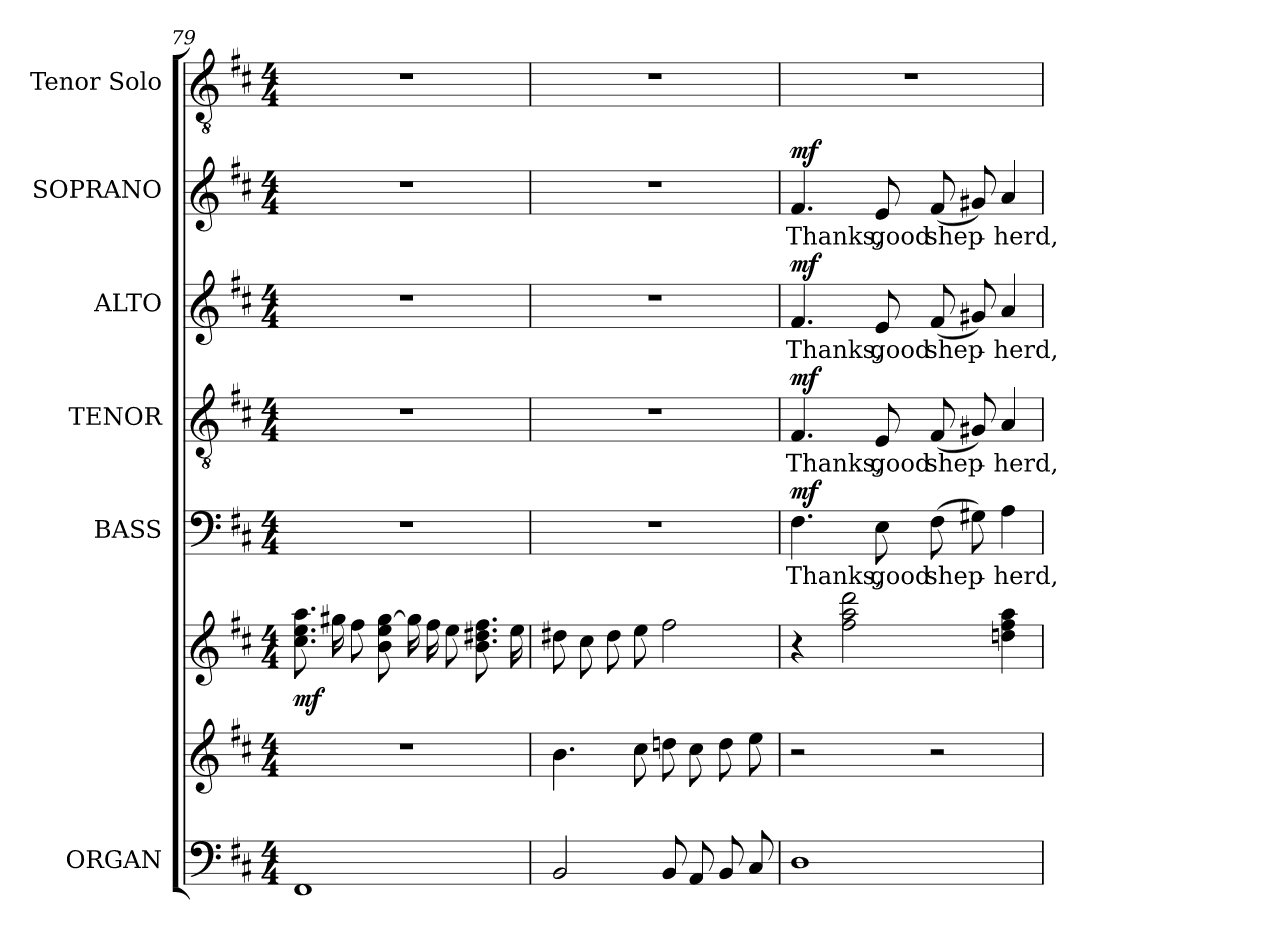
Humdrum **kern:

**kern	**kern	**kern	**dynam	**kern	**text	**dynam	**kern	**text	**dynam	**kern	**text	**dynam	**kern	**text	**dynam	**kern
*part6	*part6	*part6	*part6	*part5	*part5	*part5	*part4	*part4	*part4	*part3	*part3	*part3	*part2	*part2	*part2	*part1
*staff8	*staff7	*staff6	*staff6/7/8	*staff5	*staff5	*staff5	*staff4	*staff4	*staff4	*staff3	*staff3	*staff3	*staff2	*staff2	*staff2	*staff1
*I"ORGAN	*	*	*	*I"BASS	*	*	*I"TENOR	*	*	*I"ALTO	*	*	*I"SOPRANO	*	*	*I"Tenor Solo
*	*	*	*	*I'B.	*	*	*I'T.	*	*	*I'A.	*	*	*I'S.	*	*	*I'T. Solo
*clefF4	*clefG2	*clefG2	*	*clefF4	*	*	*clefGv2	*	*	*clefG2	*	*	*clefG2	*	*	*clefGv2
*	*	*	*	*	*	*	*ITrd7c12	*	*	*	*	*	*	*	*	*ITrd7c12
*k[f#c#]	*k[f#c#]	*k[f#c#]	*	*k[f#c#]	*	*	*k[f#c#]	*	*	*k[f#c#]	*	*	*k[f#c#]	*	*	*k[f#c#]
*D:	*D:	*D:	*	*D:	*	*	*D:	*	*	*D:	*	*	*D:	*	*	*D:
*M4/4	*M4/4	*M4/4	*	*M4/4	*	*	*M4/4	*	*	*M4/4	*	*	*M4/4	*	*	*M4/4
=79	=79	=79	=79	=79	=79	=79	=79	=79	=79	=79	=79	=79	=79	=79	=79	=79
1FF#i	1r	8.cc#i\ 8.eei 8.aai	mf	1r	.	.	1r	.	.	1r	.	.	1r	.	.	1r
.	.	16gg#Xi\	.	.	.	.	.	.	.	.	.	.	.	.	.	.
.	.	8ff#i\	.	.	.	.	.	.	.	.	.	.	.	.	.	.
.	.	8bi\ 8eei [8gg#i	.	.	.	.	.	.	.	.	.	.	.	.	.	.
.	.	16gg#i\]	.	.	.	.	.	.	.	.	.	.	.	.	.	.
.	.	16ff#i\	.	.	.	.	.	.	.	.	.	.	.	.	.	.
.	.	8eei\	.	.	.	.	.	.	.	.	.	.	.	.	.	.
.	.	8.bi\ 8.dd#Xi 8.ff#i	.	.	.	.	.	.	.	.	.	.	.	.	.	.
.	.	16eei\	.	.	.	.	.	.	.	.	.	.	.	.	.	.
=80	=80	=80	=80	=80	=80	=80	=80	=80	=80	=80	=80	=80	=80	=80	=80	=80
2BBi/	4.bi\	8dd#Xi\	.	1r	.	.	1r	.	.	1r	.	.	1r	.	.	1r
.	.	8cc#i\	.	.	.	.	.	.	.	.	.	.	.	.	.	.
.	.	8dd#i\	.	.	.	.	.	.	.	.	.	.	.	.	.	.
.	8cc#i\	8eei\	.	.	.	.	.	.	.	.	.	.	.	.	.	.
8BBi/	8ddni\	2ff#i\	.	.	.	.	.	.	.	.	.	.	.	.	.	.
8AAi/	8cc#i\	.	.	.	.	.	.	.	.	.	.	.	.	.	.	.
8BBi/	8ddi\	.	.	.	.	.	.	.	.	.	.	.	.	.	.	.
8C#i/	8eei\	.	.	.	.	.	.	.	.	.	.	.	.	.	.	.
!!LO:PB:g=z
=81	=81	=81	=81	=81	=81	=81	=81	=81	=81	=81	=81	=81	=81	=81	=81	=81
!	!	!	!	!	!LO:LY:b:color=#000000	!	!	!	!	!	!	!	!	!	!	!
!	!	!	!	!	!	!	!	!LO:LY:b:color=#000000	!	!	!	!	!	!	!	!
!	!	!	!	!	!	!	!	!	!	!	!LO:LY:b:color=#000000	!	!	!	!	!
!	!	!	!	!	!	!	!	!	!	!	!	!	!	!LO:LY:b:color=#000000	!	!
1Di	2r	4r	.	4.F#i\	Thanks,	mf	4.FF#i/	Thanks,	mf	4.f#i/	Thanks,	mf	4.f#i/	Thanks,	mf	1r
.	.	2ff#i\ 2aai 2dddi	.	.	.	.	.	.	.	.	.	.	.	.	.	.
!	!	!	!	!	!LO:LY:b:color=#000000	!	!	!	!	!	!	!	!	!	!	!
!	!	!	!	!	!	!	!	!LO:LY:b:color=#000000	!	!	!	!	!	!	!	!
!	!	!	!	!	!	!	!	!	!	!	!LO:LY:b:color=#000000	!	!	!	!	!
!	!	!	!	!	!	!	!	!	!	!	!	!	!	!LO:LY:b:color=#000000	!	!
.	.	.	.	8Ei\	good	.	8EEi/	good	.	8ei/	good	.	8ei/	good	.	.
!	!	!	!	!	!LO:LY:b:color=#000000	!	!	!	!	!	!	!	!	!	!	!
!	!	!	!	!	!	!	!	!LO:LY:b:color=#000000	!	!	!	!	!	!	!	!
!	!	!	!	!	!	!	!	!	!	!	!LO:LY:b:color=#000000	!	!	!	!	!
!	!	!	!	!	!	!	!	!	!	!	!	!	!	!LO:LY:b:color=#000000	!	!
.	2r	.	.	(8F#i\	shep-	.	(8FF#i/	shep-	.	(8f#i/	shep-	.	(8f#i/	shep-	.	.
.	.	.	.	8G#Xi\)	.	.	8GG#Xi/)	.	.	8g#Xi/)	.	.	8g#Xi/)	.	.	.
!	!	!	!	!	!LO:LY:b:color=#000000	!	!	!	!	!	!	!	!	!	!	!
!	!	!	!	!	!	!	!	!LO:LY:b:color=#000000	!	!	!	!	!	!	!	!
!	!	!	!	!	!	!	!	!	!	!	!LO:LY:b:color=#000000	!	!	!	!	!
!	!	!	!	!	!	!	!	!	!	!	!	!	!	!LO:LY:b:color=#000000	!	!
.	.	4ddni\ 4ff#i 4aai	.	4Ai\	-herd,	.	4AAi/	-herd,	.	4ai/	-herd,	.	4ai/	-herd,	.	.
=	=	=	=	=	=	=	=	=	=	=	=	=	=	=	=	=
*-	*-	*-	*-	*-	*-	*-	*-	*-	*-	*-	*-	*-	*-	*-	*-	*-
